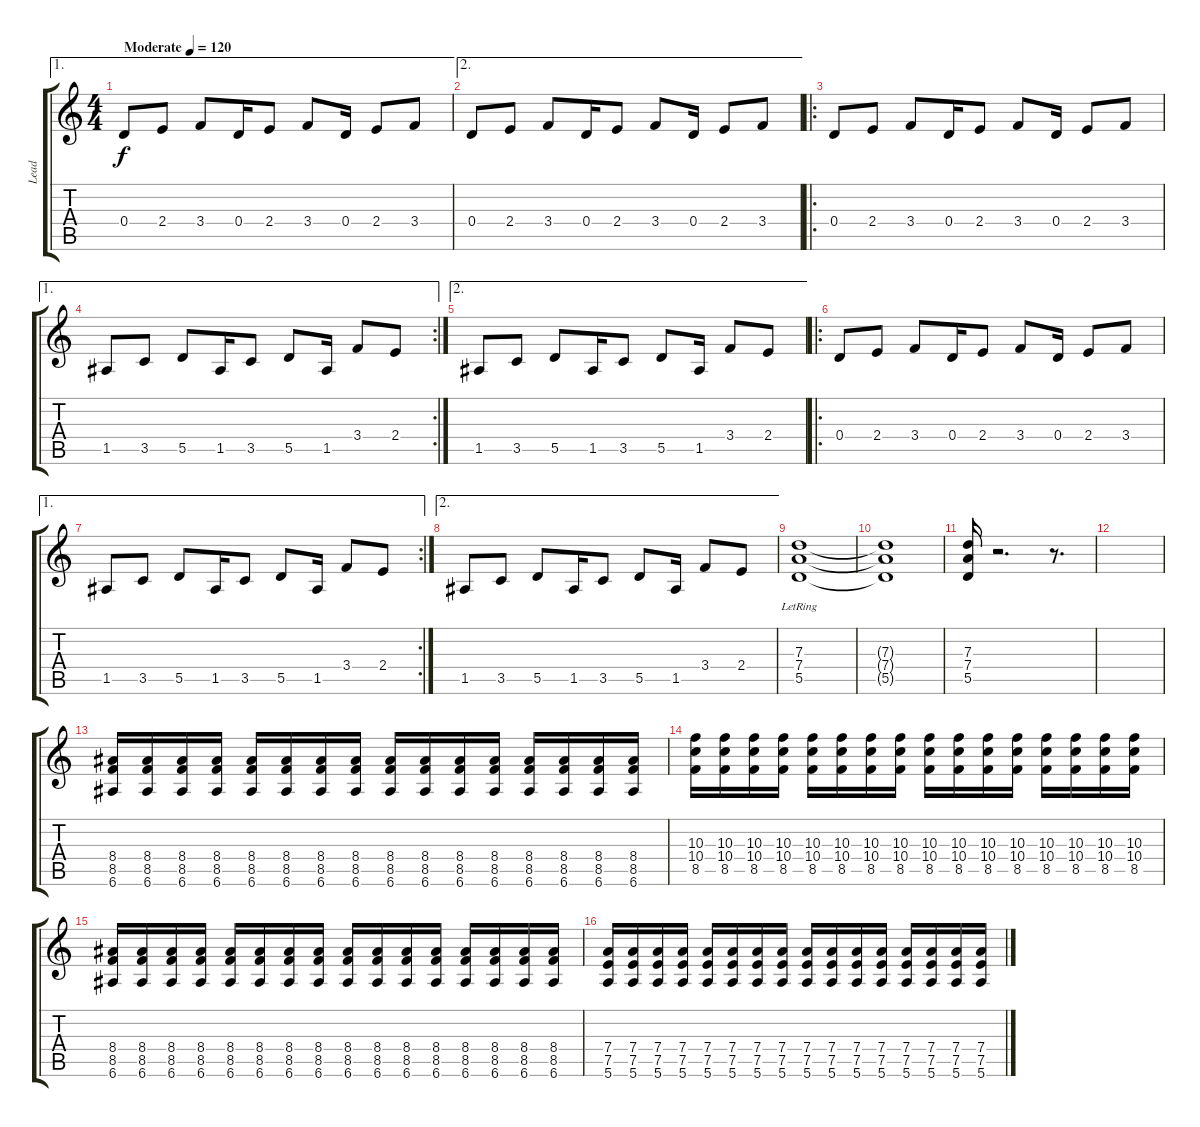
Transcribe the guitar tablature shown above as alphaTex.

\track ("Lead" "Lead") {instrument distortionguitar}
\staff {score tabs}
\tuning (E4 B3 G3 D3 A2 E2) {hide}
\ae 1
\ts (4 4)
\tempo (120 "Moderate")
\clef g2
\ks c
0.4.8{dy f instrument distortionguitar} 2.4.8 3.4.8 0.4.16 2.4.8 3.4.8 0.4.16 2.4.8 3.4.8 |
\ae 2
0.4.8 2.4.8 3.4.8 0.4.16 2.4.8 3.4.8 0.4.16 2.4.8 3.4.8 |
\ro
0.4.8 2.4.8 3.4.8 0.4.16 2.4.8 3.4.8 0.4.16 2.4.8 3.4.8 |
\ae 1
\rc 2
1.5.8 3.5.8 5.5.8 1.5.16 3.5.8 5.5.8 1.5.16 3.4.8 2.4.8 |
\ae 2
1.5.8 3.5.8 5.5.8 1.5.16 3.5.8 5.5.8 1.5.16 3.4.8 2.4.8 |
\ro
0.4.8 2.4.8 3.4.8 0.4.16 2.4.8 3.4.8 0.4.16 2.4.8 3.4.8 |
\ae 1
\rc 2
1.5.8 3.5.8 5.5.8 1.5.16 3.5.8 5.5.8 1.5.16 3.4.8 2.4.8 |
\ae 2
1.5.8 3.5.8 5.5.8 1.5.16 3.5.8 5.5.8 1.5.16 3.4.8 2.4.8 |
(7.3 7.4 5.5{lr}).1 |
(7.3{t} 7.4{t} 5.5{t}).1 |
(7.3 7.4 5.5).16 r.2{d} r.8{d} |
|
(8.4 8.5 6.6).16 (8.4 8.5 6.6).16 (8.4 8.5 6.6).16 (8.4 8.5 6.6).16 (8.4 8.5 6.6).16 (8.4 8.5 6.6).16 (8.4 8.5 6.6).16 (8.4 8.5 6.6).16 (8.4 8.5 6.6).16 (8.4 8.5 6.6).16 (8.4 8.5 6.6).16 (8.4 8.5 6.6).16 (8.4 8.5 6.6).16 (8.4 8.5 6.6).16 (8.4 8.5 6.6).16 (8.4 8.5 6.6).16 |
(10.3 10.4 8.5).16 (10.3 10.4 8.5).16 (10.3 10.4 8.5).16 (10.3 10.4 8.5).16 (10.3 10.4 8.5).16 (10.3 10.4 8.5).16 (10.3 10.4 8.5).16 (10.3 10.4 8.5).16 (10.3 10.4 8.5).16 (10.3 10.4 8.5).16 (10.3 10.4 8.5).16 (10.3 10.4 8.5).16 (10.3 10.4 8.5).16 (10.3 10.4 8.5).16 (10.3 10.4 8.5).16 (10.3 10.4 8.5).16 |
(8.4 8.5 6.6).16 (8.4 8.5 6.6).16 (8.4 8.5 6.6).16 (8.4 8.5 6.6).16 (8.4 8.5 6.6).16 (8.4 8.5 6.6).16 (8.4 8.5 6.6).16 (8.4 8.5 6.6).16 (8.4 8.5 6.6).16 (8.4 8.5 6.6).16 (8.4 8.5 6.6).16 (8.4 8.5 6.6).16 (8.4 8.5 6.6).16 (8.4 8.5 6.6).16 (8.4 8.5 6.6).16 (8.4 8.5 6.6).16 |
(7.4 7.5 5.6).16 (7.4 7.5 5.6).16 (7.4 7.5 5.6).16 (7.4 7.5 5.6).16 (7.4 7.5 5.6).16 (7.4 7.5 5.6).16 (7.4 7.5 5.6).16 (7.4 7.5 5.6).16 (7.4 7.5 5.6).16 (7.4 7.5 5.6).16 (7.4 7.5 5.6).16 (7.4 7.5 5.6).16 (7.4 7.5 5.6).16 (7.4 7.5 5.6).16 (7.4 7.5 5.6).16 (7.4 7.5 5.6).16
